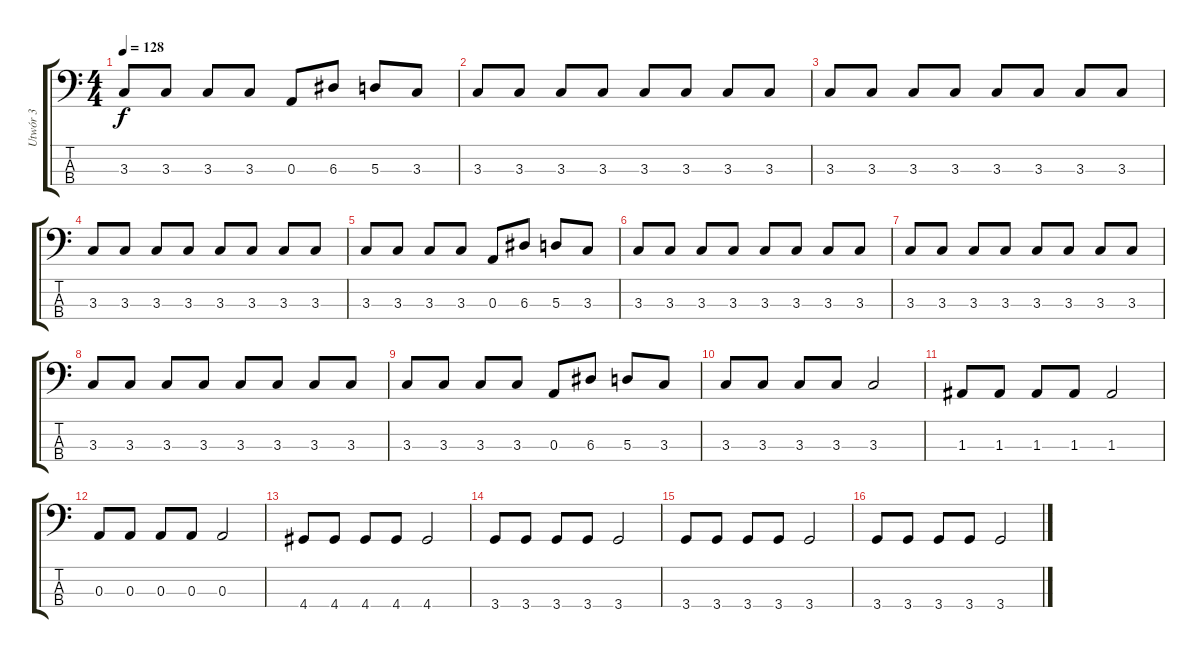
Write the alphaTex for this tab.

\track ("Utwór 3" "Utwór 3") {instrument electricbassfinger}
\staff {score tabs}
\tuning (G2 D2 A1 E1) {hide}
\ts (4 4)
\tempo 128
\clef f4
\ks c
3.3.8{dy f} 3.3.8 3.3.8 3.3.8 0.3.8 6.3.8 5.3.8 3.3.8 |
3.3.8 3.3.8 3.3.8 3.3.8 3.3.8 3.3.8 3.3.8 3.3.8 |
3.3.8 3.3.8 3.3.8 3.3.8 3.3.8 3.3.8 3.3.8 3.3.8 |
3.3.8 3.3.8 3.3.8 3.3.8 3.3.8 3.3.8 3.3.8 3.3.8 |
3.3.8 3.3.8 3.3.8 3.3.8 0.3.8 6.3.8 5.3.8 3.3.8 |
3.3.8 3.3.8 3.3.8 3.3.8 3.3.8 3.3.8 3.3.8 3.3.8 |
3.3.8 3.3.8 3.3.8 3.3.8 3.3.8 3.3.8 3.3.8 3.3.8 |
3.3.8 3.3.8 3.3.8 3.3.8 3.3.8 3.3.8 3.3.8 3.3.8 |
3.3.8 3.3.8 3.3.8 3.3.8 0.3.8 6.3.8 5.3.8 3.3.8 |
3.3.8 3.3.8 3.3.8 3.3.8 3.3.2 |
1.3.8 1.3.8 1.3.8 1.3.8 1.3.2 |
0.3.8 0.3.8 0.3.8 0.3.8 0.3.2 |
4.4.8 4.4.8 4.4.8 4.4.8 4.4.2 |
3.4.8 3.4.8 3.4.8 3.4.8 3.4.2 |
3.4.8 3.4.8 3.4.8 3.4.8 3.4.2 |
3.4.8 3.4.8 3.4.8 3.4.8 3.4.2
